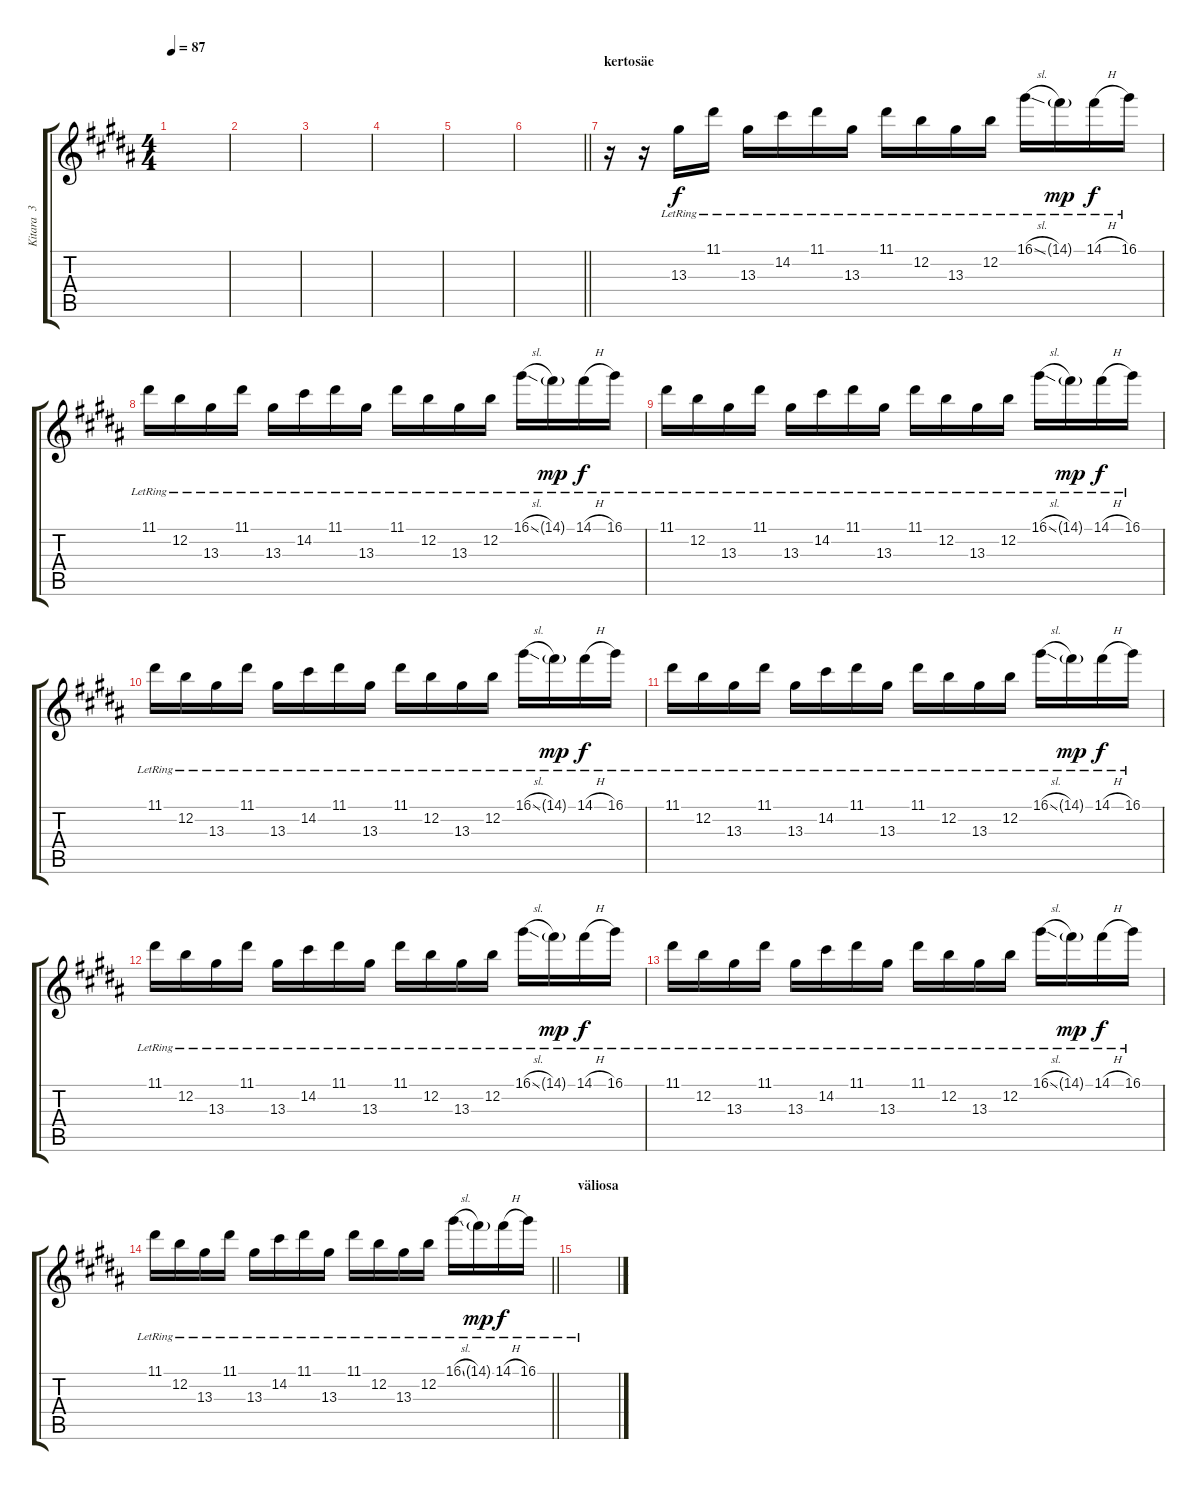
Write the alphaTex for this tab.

\track ("Kitara  3" "Kitara  3") {instrument acousticguitarsteel}
\staff {score tabs}
\tuning (E4 B3 G3 D3 A2 E2) {hide}
\ts (4 4)
\tempo 87
\clef g2
\ks g#minor
|
|
|
|
|
\barLineRight lightlight
|
\section ("" "kertosäe")
r.16 r.16 13.3{lr}.16 11.1{lr}.16 13.3{lr}.16 14.2{lr}.16 11.1{lr}.16 13.3{lr}.16 11.1{lr}.16 12.2{lr}.16 13.3{lr}.16 12.2{lr}.16 16.1{sl lr}.16 14.1{g lr}.16{dy mp} 14.1{h lr}.16{dy f} 16.1{lr}.16 |
11.1{lr}.16 12.2{lr}.16 13.3{lr}.16 11.1{lr}.16 13.3{lr}.16 14.2{lr}.16 11.1{lr}.16 13.3{lr}.16 11.1{lr}.16 12.2{lr}.16 13.3{lr}.16 12.2{lr}.16 16.1{sl lr}.16 14.1{g lr}.16{dy mp} 14.1{h lr}.16{dy f} 16.1{lr}.16 |
11.1{lr}.16 12.2{lr}.16 13.3{lr}.16 11.1{lr}.16 13.3{lr}.16 14.2{lr}.16 11.1{lr}.16 13.3{lr}.16 11.1{lr}.16 12.2{lr}.16 13.3{lr}.16 12.2{lr}.16 16.1{sl lr}.16 14.1{g lr}.16{dy mp} 14.1{h lr}.16{dy f} 16.1{lr}.16 |
11.1{lr}.16 12.2{lr}.16 13.3{lr}.16 11.1{lr}.16 13.3{lr}.16 14.2{lr}.16 11.1{lr}.16 13.3{lr}.16 11.1{lr}.16 12.2{lr}.16 13.3{lr}.16 12.2{lr}.16 16.1{sl lr}.16 14.1{g lr}.16{dy mp} 14.1{h lr}.16{dy f} 16.1{lr}.16 |
11.1{lr}.16 12.2{lr}.16 13.3{lr}.16 11.1{lr}.16 13.3{lr}.16 14.2{lr}.16 11.1{lr}.16 13.3{lr}.16 11.1{lr}.16 12.2{lr}.16 13.3{lr}.16 12.2{lr}.16 16.1{sl lr}.16 14.1{g lr}.16{dy mp} 14.1{h lr}.16{dy f} 16.1{lr}.16 |
11.1{lr}.16 12.2{lr}.16 13.3{lr}.16 11.1{lr}.16 13.3{lr}.16 14.2{lr}.16 11.1{lr}.16 13.3{lr}.16 11.1{lr}.16 12.2{lr}.16 13.3{lr}.16 12.2{lr}.16 16.1{sl lr}.16 14.1{g lr}.16{dy mp} 14.1{h lr}.16{dy f} 16.1{lr}.16 |
11.1{lr}.16 12.2{lr}.16 13.3{lr}.16 11.1{lr}.16 13.3{lr}.16 14.2{lr}.16 11.1{lr}.16 13.3{lr}.16 11.1{lr}.16 12.2{lr}.16 13.3{lr}.16 12.2{lr}.16 16.1{sl lr}.16 14.1{g lr}.16{dy mp} 14.1{h lr}.16{dy f} 16.1{lr}.16 |
\barLineRight lightlight
11.1{lr}.16 12.2{lr}.16 13.3{lr}.16 11.1{lr}.16 13.3{lr}.16 14.2{lr}.16 11.1{lr}.16 13.3{lr}.16 11.1{lr}.16 12.2{lr}.16 13.3{lr}.16 12.2{lr}.16 16.1{sl lr}.16 14.1{g lr}.16{dy mp} 14.1{h lr}.16{dy f} 16.1{lr}.16 |
\section ("" "väliosa")
